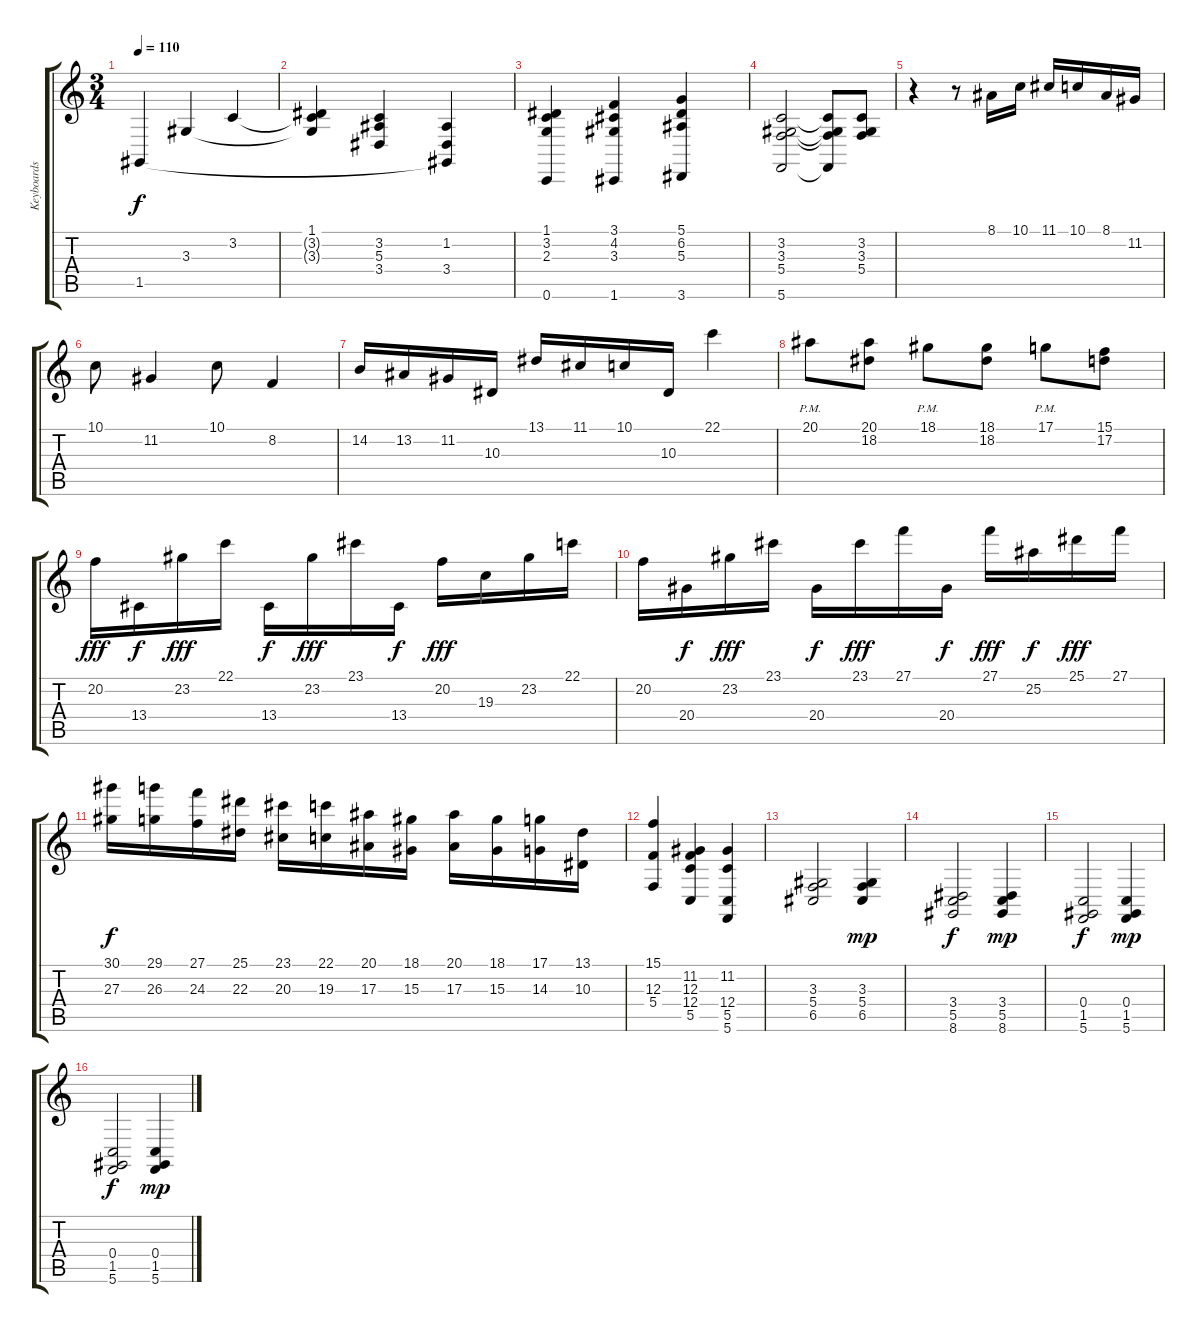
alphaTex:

\track ("Keyboards" "Keyboards") {instrument tremolostrings}
\staff {score tabs}
\tuning (D4 A3 F3 C3 G2 C2) {hide}
\ts (3 4)
\tempo 110
\clef g2
\ks c
1.5.4{dy f} 3.3.4 3.2.4 |
(1.1 3.2{t} 3.3{t}).4 (3.2 5.3 3.4).4 (1.2 3.4 1.5{t}).4 |
(1.1 3.2 2.3 0.6).4 (3.1 4.2 3.3 1.6).4 (5.1 6.2 5.3 3.6).4 |
(3.2 3.3 5.4 5.6).2 (3.2{t} 3.3{t} 5.4{t} 5.6{t}).8 (3.2 3.3 5.4).8 |
r.4 r.8 8.1.16{volume 16 instrument acousticgrandpiano} 10.1.16 11.1.16 10.1.16 8.1.16 11.2.16 |
10.1.8 11.2.4 10.1.8 8.2.4 |
14.2.16 13.2.16 11.2.16 10.3.16 13.1.16 11.1.16 10.1.16 10.3.16 22.1.4 |
20.1{pm}.8 (20.1 18.2).8 18.1{pm}.8 (18.1 18.2).8 17.1{pm}.8 (15.1 17.2).8 |
20.2.16{dy fff} 13.4.16{dy f} 23.2.16{dy fff} 22.1.16 13.4.16{dy f} 23.2.16{dy fff} 23.1.16 13.4.16{dy f} 20.2.16{dy fff} 19.3.16 23.2.16 22.1.16 |
20.2.16 20.4.16{dy f} 23.2.16{dy fff} 23.1.16 20.4.16{dy f} 23.1.16{dy fff} 27.1.16 20.4.16{dy f} 27.1.16{dy fff} 25.2.16{dy f} 25.1.16{dy fff} 27.1.16 |
(30.1 27.3).16{dy f} (29.1 26.3).16 (27.1 24.3).16 (25.1 22.3).16 (23.1 20.3).16 (22.1 19.3).16 (20.1 17.3).16 (18.1 15.3).16 (20.1 17.3).16 (18.1 15.3).16 (17.1 14.3).16 (13.1 10.3).16 |
(15.1 12.3 5.4).4 (11.2 12.3 12.4 5.5).4 (11.2 12.4 5.5 5.6).4 |
(3.3 5.4 6.5).2 (3.3 5.4 6.5).4{dy mp} |
(3.4 5.5 8.6).2{dy f} (3.4 5.5 8.6).4{dy mp} |
(0.4 1.5 5.6).2{dy f} (0.4 1.5 5.6).4{dy mp} |
(0.4 1.5 5.6).2{dy f} (0.4 1.5 5.6).4{dy mp}
